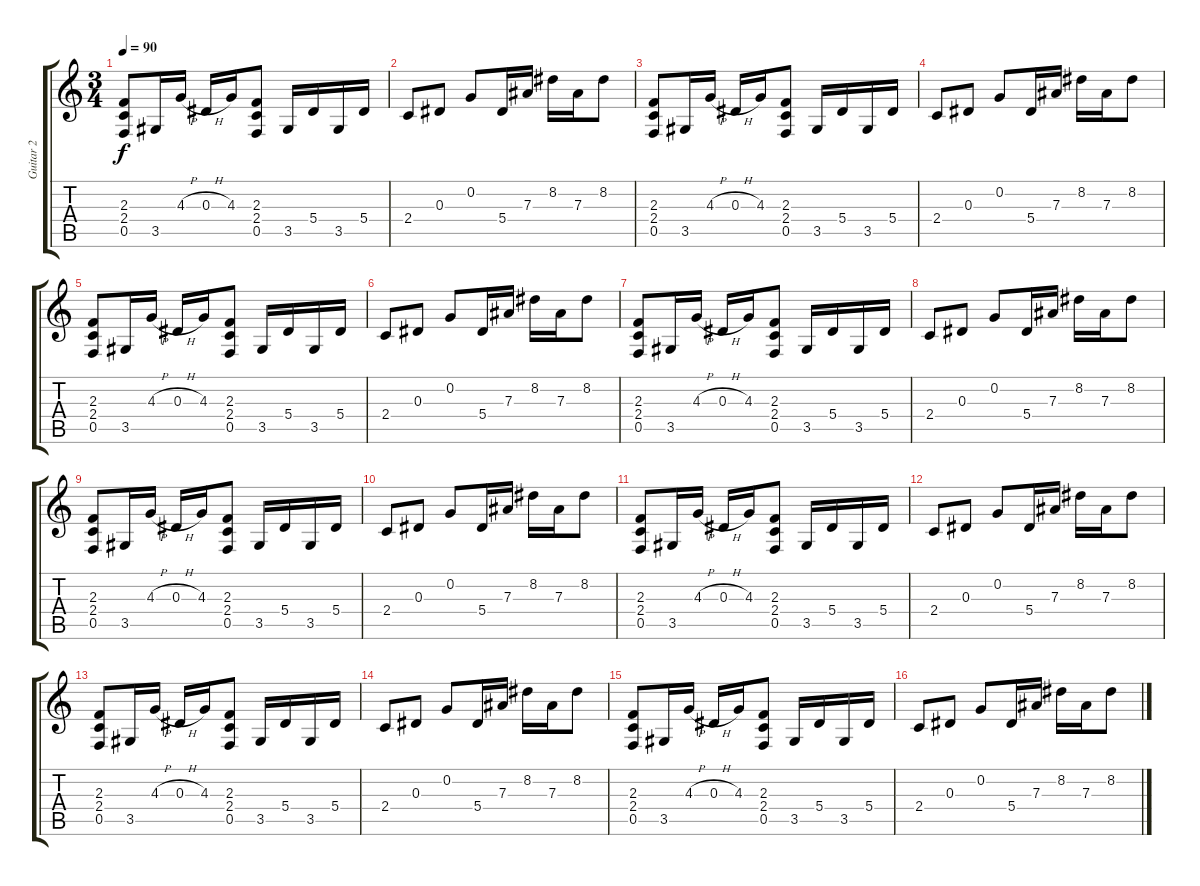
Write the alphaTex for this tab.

\track ("Guitar 2" "Guitar 2") {instrument acousticguitarsteel}
\staff {score tabs}
\tuning (C4 G3 Eb3 Bb2 F2 C2) {hide}
\ts (3 4)
\tempo 90
\clef g2
\ks c
(2.3 2.4 0.5).8{dy f} 3.5.16 4.3{h}.16 0.3{h}.16 4.3.16 (2.3 2.4 0.5).8 3.5.16 5.4.16 3.5.16 5.4.16 |
2.4.8 0.3.8 0.2.8 5.4.16 7.3.16 8.2.16 7.3.16 8.2.8 |
(2.3 2.4 0.5).8 3.5.16 4.3{h}.16 0.3{h}.16 4.3.16 (2.3 2.4 0.5).8 3.5.16 5.4.16 3.5.16 5.4.16 |
2.4.8 0.3.8 0.2.8 5.4.16 7.3.16 8.2.16 7.3.16 8.2.8 |
(2.3 2.4 0.5).8 3.5.16 4.3{h}.16 0.3{h}.16 4.3.16 (2.3 2.4 0.5).8 3.5.16 5.4.16 3.5.16 5.4.16 |
2.4.8 0.3.8 0.2.8 5.4.16 7.3.16 8.2.16 7.3.16 8.2.8 |
(2.3 2.4 0.5).8 3.5.16 4.3{h}.16 0.3{h}.16 4.3.16 (2.3 2.4 0.5).8 3.5.16 5.4.16 3.5.16 5.4.16 |
2.4.8 0.3.8 0.2.8 5.4.16 7.3.16 8.2.16 7.3.16 8.2.8 |
(2.3 2.4 0.5).8 3.5.16 4.3{h}.16 0.3{h}.16 4.3.16 (2.3 2.4 0.5).8 3.5.16 5.4.16 3.5.16 5.4.16 |
2.4.8 0.3.8 0.2.8 5.4.16 7.3.16 8.2.16 7.3.16 8.2.8 |
(2.3 2.4 0.5).8 3.5.16 4.3{h}.16 0.3{h}.16 4.3.16 (2.3 2.4 0.5).8 3.5.16 5.4.16 3.5.16 5.4.16 |
2.4.8 0.3.8 0.2.8 5.4.16 7.3.16 8.2.16 7.3.16 8.2.8 |
(2.3 2.4 0.5).8 3.5.16 4.3{h}.16 0.3{h}.16 4.3.16 (2.3 2.4 0.5).8 3.5.16 5.4.16 3.5.16 5.4.16 |
2.4.8 0.3.8 0.2.8 5.4.16 7.3.16 8.2.16 7.3.16 8.2.8 |
(2.3 2.4 0.5).8 3.5.16 4.3{h}.16 0.3{h}.16 4.3.16 (2.3 2.4 0.5).8 3.5.16 5.4.16 3.5.16 5.4.16 |
2.4.8 0.3.8 0.2.8 5.4.16 7.3.16 8.2.16 7.3.16 8.2.8
